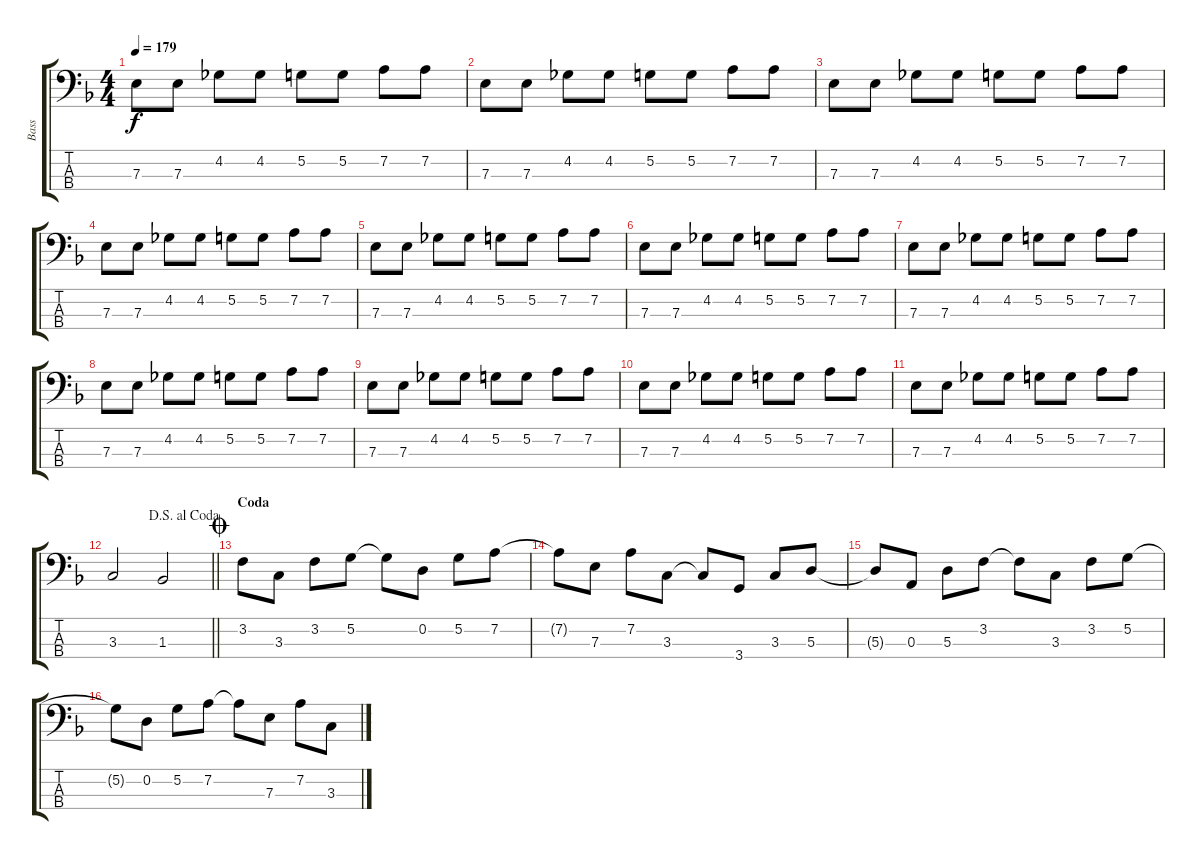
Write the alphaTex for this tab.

\track ("Bass" "Bass") {instrument electricbassfinger}
\staff {score tabs}
\tuning (G2 D2 A1 E1) {hide}
\ts (4 4)
\tempo 179
\clef f4
\ks dminor
7.3.8{dy f} 7.3.8 4.2.8 4.2.8 5.2.8 5.2.8 7.2.8 7.2.8 |
7.3.8 7.3.8 4.2.8 4.2.8 5.2.8 5.2.8 7.2.8 7.2.8 |
7.3.8 7.3.8 4.2.8 4.2.8 5.2.8 5.2.8 7.2.8 7.2.8 |
7.3.8 7.3.8 4.2.8 4.2.8 5.2.8 5.2.8 7.2.8 7.2.8 |
7.3.8 7.3.8 4.2.8 4.2.8 5.2.8 5.2.8 7.2.8 7.2.8 |
7.3.8 7.3.8 4.2.8 4.2.8 5.2.8 5.2.8 7.2.8 7.2.8 |
7.3.8 7.3.8 4.2.8 4.2.8 5.2.8 5.2.8 7.2.8 7.2.8 |
7.3.8 7.3.8 4.2.8 4.2.8 5.2.8 5.2.8 7.2.8 7.2.8 |
7.3.8 7.3.8 4.2.8 4.2.8 5.2.8 5.2.8 7.2.8 7.2.8 |
7.3.8 7.3.8 4.2.8 4.2.8 5.2.8 5.2.8 7.2.8 7.2.8 |
7.3.8 7.3.8 4.2.8 4.2.8 5.2.8 5.2.8 7.2.8 7.2.8 |
\jump dalsegnoalcoda
\barLineRight lightlight
3.3.2 1.3.2 |
\section ("" "Coda")
\jump coda
3.2.8 3.3.8 3.2.8 5.2.8 5.2{t}.8 0.2.8 5.2.8 7.2.8 |
7.2{t}.8 7.3.8 7.2.8 3.3.8 3.3{t}.8 3.4.8 3.3.8 5.3.8 |
5.3{t}.8 0.3.8 5.3.8 3.2.8 3.2{t}.8 3.3.8 3.2.8 5.2.8 |
5.2{t}.8 0.2.8 5.2.8 7.2.8 7.2{t}.8 7.3.8 7.2.8 3.3.8
